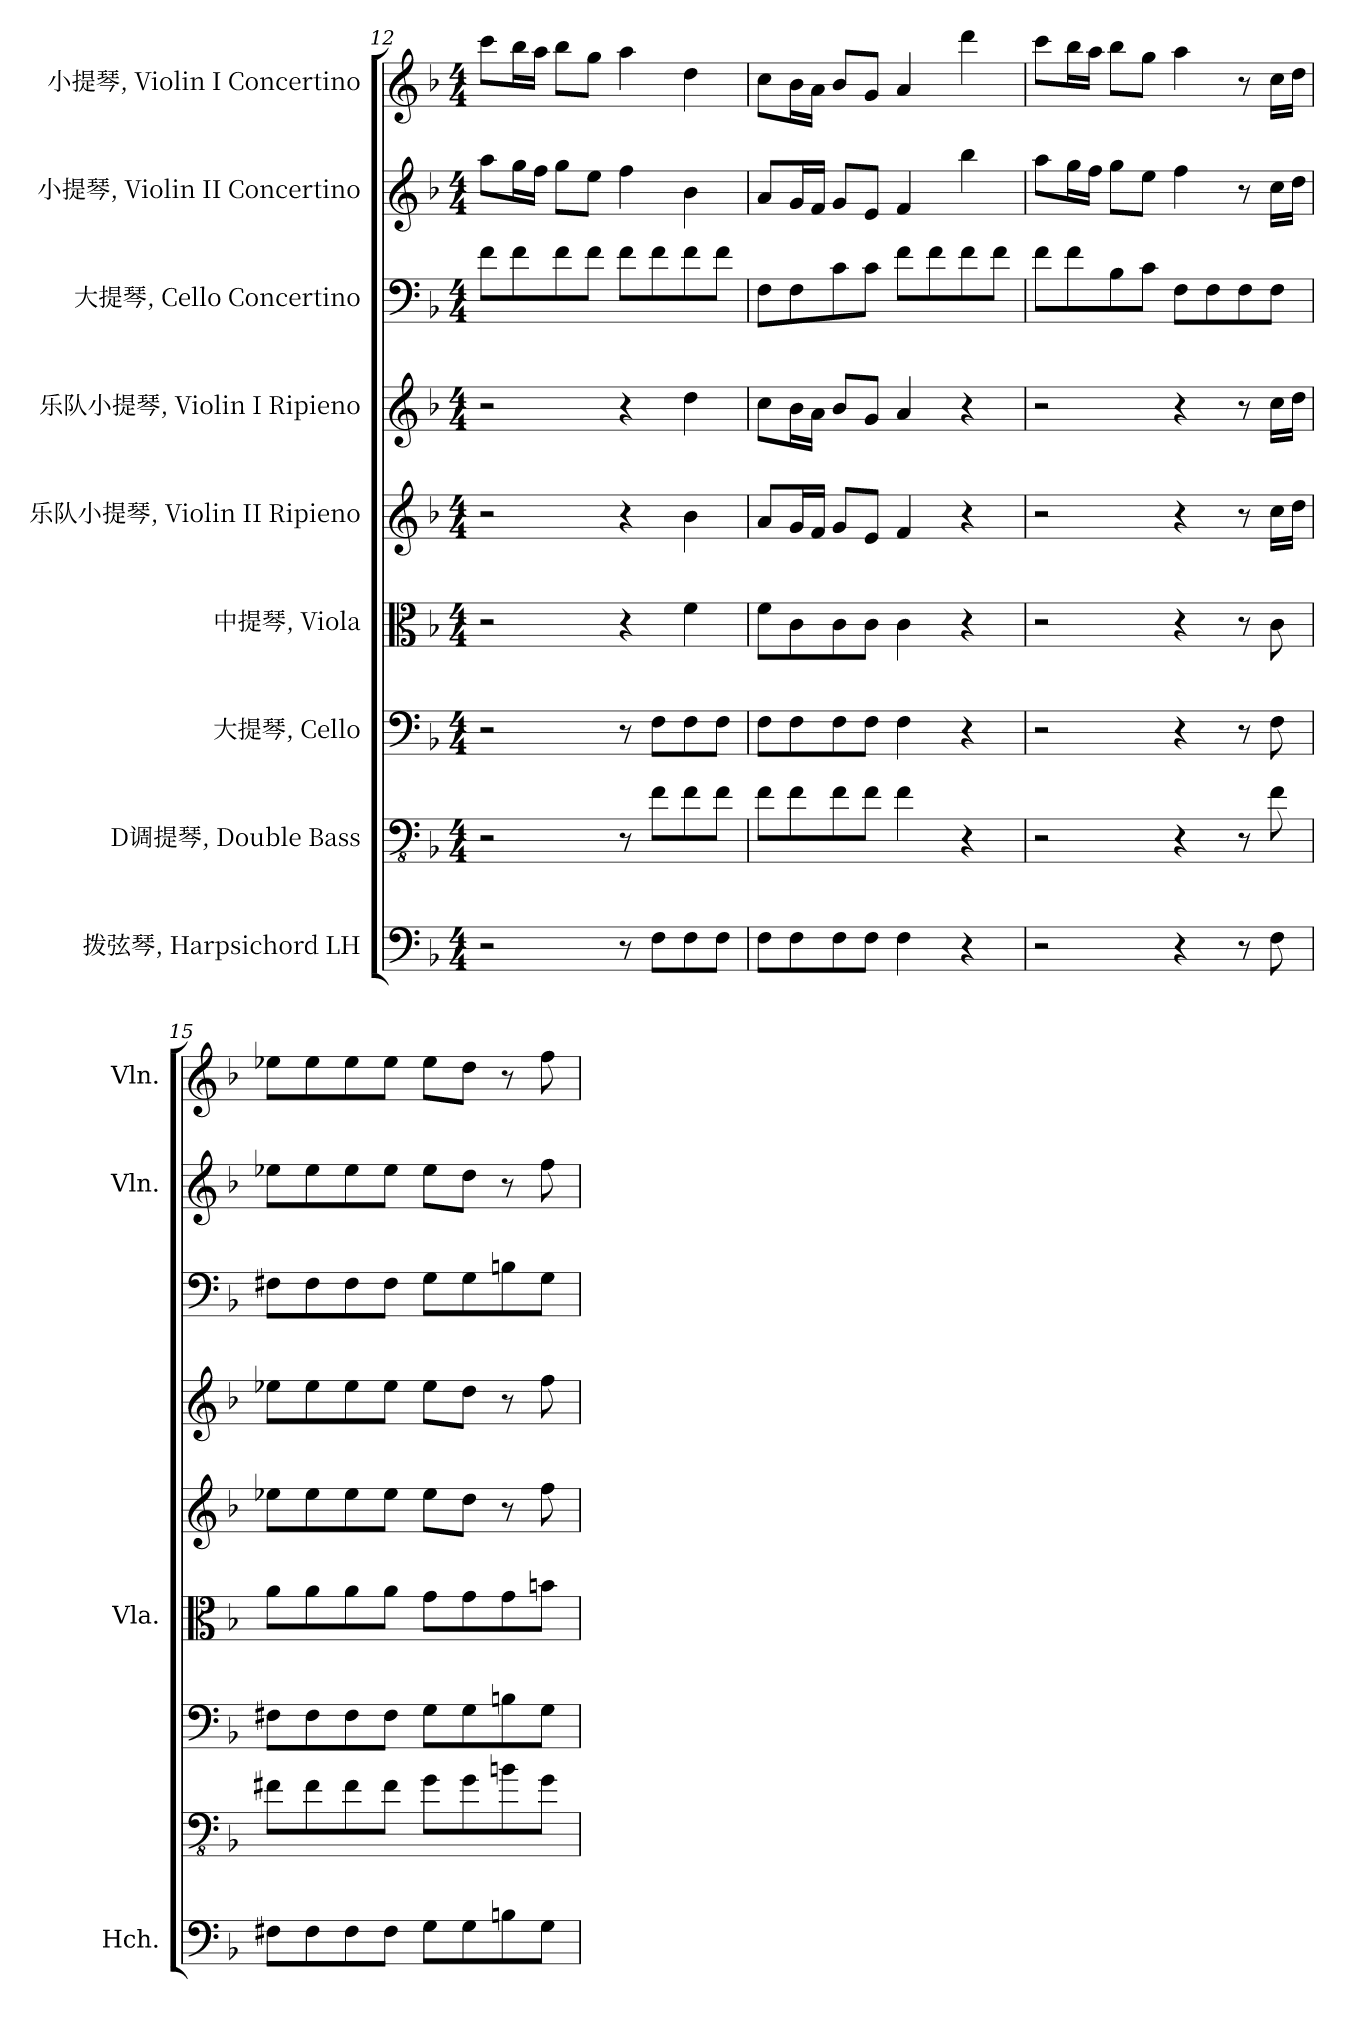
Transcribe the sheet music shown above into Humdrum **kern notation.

**kern	**kern	**kern	**kern	**kern	**kern	**kern	**kern	**kern
*part9	*part8	*part7	*part6	*part5	*part4	*part3	*part2	*part1
*staff9	*staff8	*staff7	*staff6	*staff5	*staff4	*staff3	*staff2	*staff1
*I"拨弦琴, Harpsichord LH	*I"D调提琴, Double Bass	*I"大提琴, Cello	*I"中提琴, Viola	*I"乐队小提琴, Violin II Ripieno	*I"乐队小提琴, Violin I Ripieno	*I"大提琴, Cello Concertino	*I"小提琴, Violin II Concertino	*I"小提琴, Violin I Concertino
*I'Hch.	*	*	*I'Vla.	*	*	*	*I'Vln.	*I'Vln.
!!LO:PB:g=z
*clefF4	*clefFv4	*clefF4	*clefC3	*clefG2	*clefG2	*clefF4	*clefG2	*clefG2
*	*ITrd7c12	*	*	*	*	*	*	*
*k[b-]	*k[b-]	*k[b-]	*k[b-]	*k[b-]	*k[b-]	*k[b-]	*k[b-]	*k[b-]
*M4/4	*M4/4	*M4/4	*M4/4	*M4/4	*M4/4	*M4/4	*M4/4	*M4/4
=12	=12	=12	=12	=12	=12	=12	=12	=12
2r	2r	2r	2r	2r	2r	8f\L	8aa\L	8ccc\L
.	.	.	.	.	.	8f\	16gg\L	16bb-\L
.	.	.	.	.	.	.	16ff\JJ	16aa\JJ
.	.	.	.	.	.	8f\	8gg\L	8bb-\L
.	.	.	.	.	.	8f\J	8ee\J	8gg\J
8r	8r	8r	4r	4r	4r	8f\L	4ff\	4aa\
8F\L	8FF\L	8F\L	.	.	.	8f\	.	.
8F\	8FF\	8F\	4f\	4b-\	4dd\	8f\	4b-\	4dd\
8F\J	8FF\J	8F\J	.	.	.	8f\J	.	.
=13	=13	=13	=13	=13	=13	=13	=13	=13
8F\L	8FF\L	8F\L	8f\L	8a/L	8cc\L	8F\L	8a/L	8cc\L
8F\	8FF\	8F\	8c\	16g/L	16b-\L	8F\	16g/L	16b-\L
.	.	.	.	16f/JJ	16a\JJ	.	16f/JJ	16a\JJ
8F\	8FF\	8F\	8c\	8g/L	8b-/L	8c\	8g/L	8b-/L
8F\J	8FF\J	8F\J	8c\J	8e/J	8g/J	8c\J	8e/J	8g/J
4F\	4FF\	4F\	4c\	4f/	4a/	8f\L	4f/	4a/
.	.	.	.	.	.	8f\	.	.
4r	4r	4r	4r	4r	4r	8f\	4bb-\	4ddd\
.	.	.	.	.	.	8f\J	.	.
=14	=14	=14	=14	=14	=14	=14	=14	=14
2r	2r	2r	2r	2r	2r	8f\L	8aa\L	8ccc\L
.	.	.	.	.	.	8f\	16gg\L	16bb-\L
.	.	.	.	.	.	.	16ff\JJ	16aa\JJ
.	.	.	.	.	.	8B-\	8gg\L	8bb-\L
.	.	.	.	.	.	8c\J	8ee\J	8gg\J
4r	4r	4r	4r	4r	4r	8F\L	4ff\	4aa\
.	.	.	.	.	.	8F\	.	.
8r	8r	8r	8r	8r	8r	8F\	8r	8r
8F\	8FF\	8F\	8c\	16cc\LL	16cc\LL	8F\J	16cc\LL	16cc\LL
.	.	.	.	16dd\JJ	16dd\JJ	.	16dd\JJ	16dd\JJ
!!LO:PB:g=z
=15	=15	=15	=15	=15	=15	=15	=15	=15
8F#X\L	8FF#X\L	8F#X\L	8a\L	8ee-X\L	8ee-X\L	8F#X\L	8ee-X\L	8ee-X\L
8F#\	8FF#\	8F#\	8a\	8ee-\	8ee-\	8F#\	8ee-\	8ee-\
8F#\	8FF#\	8F#\	8a\	8ee-\	8ee-\	8F#\	8ee-\	8ee-\
8F#\J	8FF#\J	8F#\J	8a\J	8ee-\J	8ee-\J	8F#\J	8ee-\J	8ee-\J
8G\L	8GG\L	8G\L	8g\L	8ee-\L	8ee-\L	8G\L	8ee-\L	8ee-\L
8G\	8GG\	8G\	8g\	8dd\J	8dd\J	8G\	8dd\J	8dd\J
8Bn\	8BBn\	8Bn\	8g\	8r	8r	8Bn\	8r	8r
8G\J	8GG\J	8G\J	8bn\J	8ff\	8ff\	8G\J	8ff\	8ff\
=	=	=	=	=	=	=	=	=
*-	*-	*-	*-	*-	*-	*-	*-	*-
